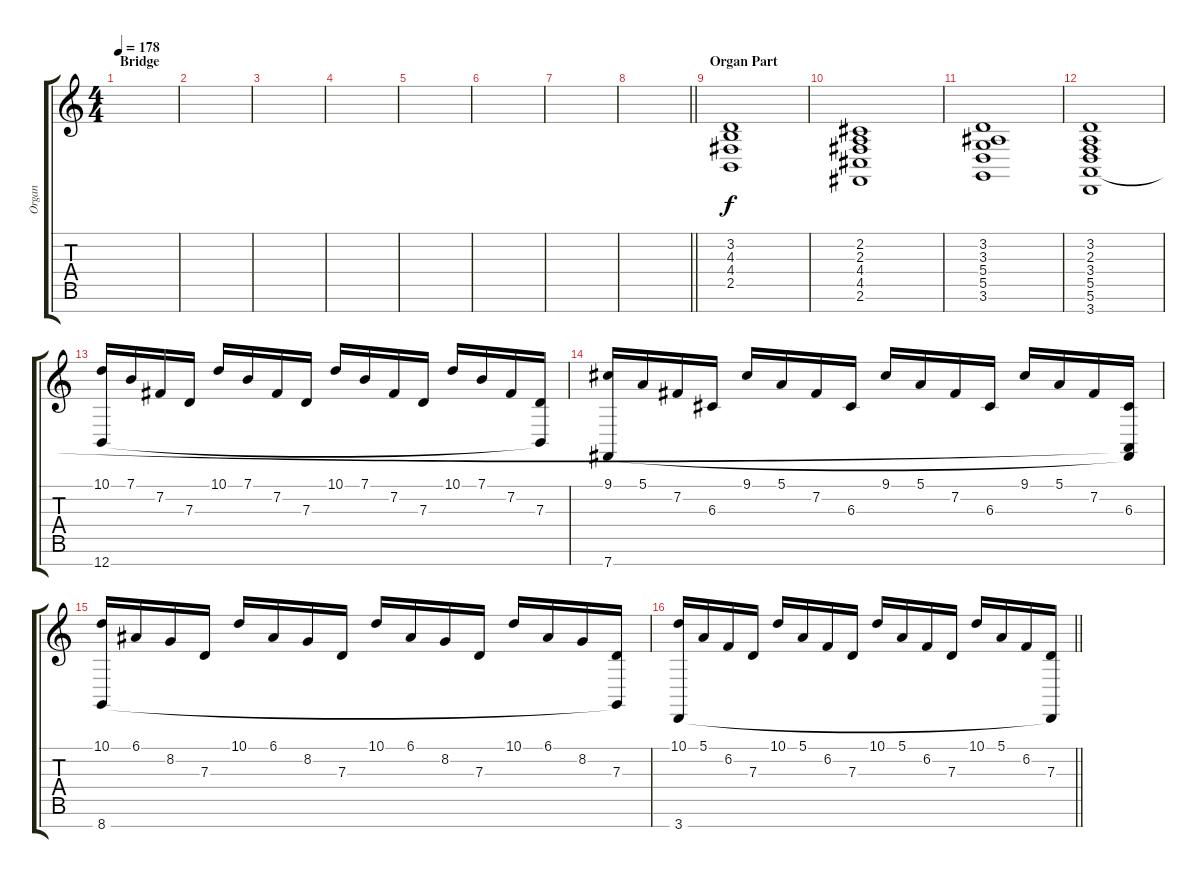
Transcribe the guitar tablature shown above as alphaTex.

\track ("Organ" "Organ") {instrument drawbarorgan}
\staff {score tabs}
\tuning (E4 B3 G3 D3 A2 E2 B1) {hide}
\ts (4 4)
\section ("" "Bridge")
\tempo 178
\clef g2
\ks c
|
|
|
|
|
|
|
\barLineRight lightlight
|
\section ("" "Organ Part")
(3.2 4.3 4.4 2.5).1 |
(2.2 2.3 4.4 4.5 2.6).1 |
(3.2 3.3 5.4 5.5 3.6).1 |
(3.2 2.3 3.4 5.5 5.6 3.7).1 |
(10.1 12.7).16 7.1.16 7.2.16 7.3.16 10.1.16 7.1.16 7.2.16 7.3.16 10.1.16 7.1.16 7.2.16 7.3.16 10.1.16 7.1.16 7.2.16 (7.3 12.7{t}).16 |
(9.1 7.7).16 5.1.16 7.2.16 6.3.16 9.1.16 5.1.16 7.2.16 6.3.16 9.1.16 5.1.16 7.2.16 6.3.16 9.1.16 5.1.16 7.2.16 (6.3 5.6{t} 7.7{t}).16 |
(10.1 8.7).16 6.1.16 8.2.16 7.3.16 10.1.16 6.1.16 8.2.16 7.3.16 10.1.16 6.1.16 8.2.16 7.3.16 10.1.16 6.1.16 8.2.16 (7.3 8.7{t}).16 |
\barLineRight lightlight
(10.1 3.7).16 5.1.16 6.2.16 7.3.16 10.1.16 5.1.16 6.2.16 7.3.16 10.1.16 5.1.16 6.2.16 7.3.16 10.1.16 5.1.16 6.2.16 (7.3 3.7{t}).16
